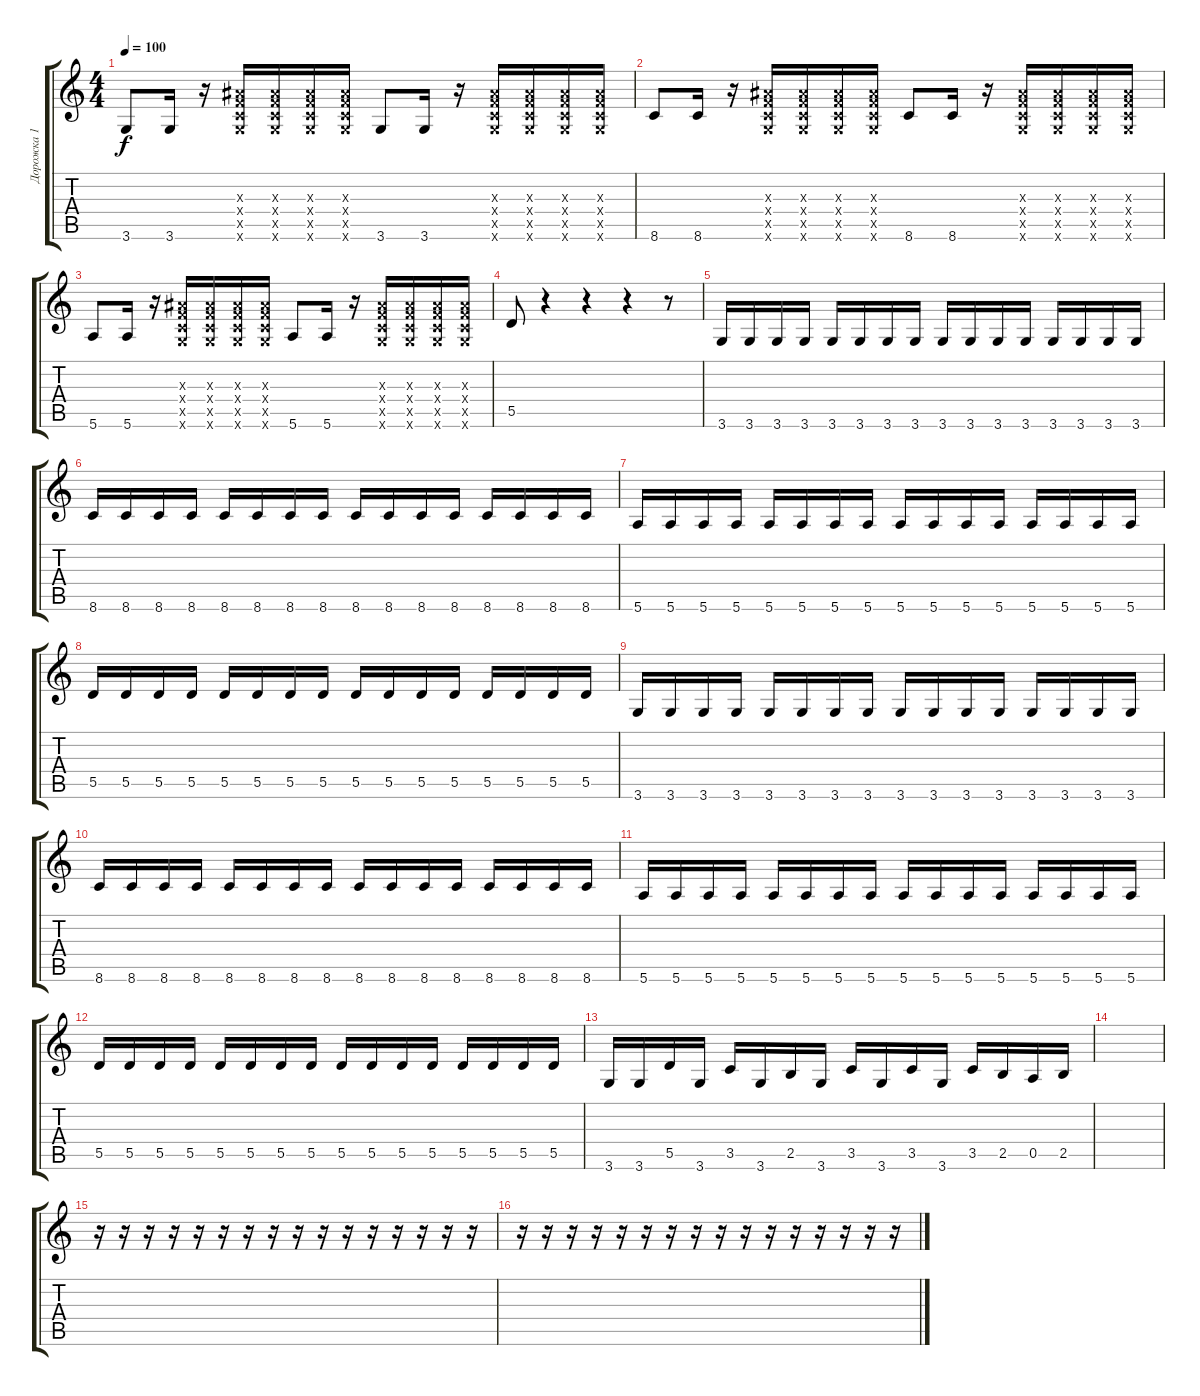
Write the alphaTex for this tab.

\track ("Дорожка 1" "Дорожка 1") {instrument electricbasspick}
\staff {score tabs}
\tuning (E4 B3 G3 D3 A2 E2) {hide}
\ts (4 4)
\tempo 100
\clef g2
\ks c
3.6.8{dy f} 3.6.16 r.16 (3.3{x} 3.4{x} 3.5{x} 3.6{x}).16 (3.3{x} 3.4{x} 3.5{x} 3.6{x}).16 (3.3{x} 3.4{x} 3.5{x} 3.6{x}).16 (3.3{x} 3.4{x} 3.5{x} 3.6{x}).16 3.6.8 3.6.16 r.16 (3.3{x} 3.4{x} 3.5{x} 3.6{x}).16 (3.3{x} 3.4{x} 3.5{x} 3.6{x}).16 (3.3{x} 3.4{x} 3.5{x} 3.6{x}).16 (3.3{x} 3.4{x} 3.5{x} 3.6{x}).16 |
8.6.8 8.6.16 r.16 (3.3{x} 3.4{x} 3.5{x} 3.6{x}).16 (3.3{x} 3.4{x} 3.5{x} 3.6{x}).16 (3.3{x} 3.4{x} 3.5{x} 3.6{x}).16 (3.3{x} 3.4{x} 3.5{x} 3.6{x}).16 8.6.8 8.6.16 r.16 (3.3{x} 3.4{x} 3.5{x} 3.6{x}).16 (3.3{x} 3.4{x} 3.5{x} 3.6{x}).16 (3.3{x} 3.4{x} 3.5{x} 3.6{x}).16 (3.3{x} 3.4{x} 3.5{x} 3.6{x}).16 |
5.6.8 5.6.16 r.16 (3.3{x} 3.4{x} 3.5{x} 3.6{x}).16 (3.3{x} 3.4{x} 3.5{x} 3.6{x}).16 (3.3{x} 3.4{x} 3.5{x} 3.6{x}).16 (3.3{x} 3.4{x} 3.5{x} 3.6{x}).16 5.6.8 5.6.16 r.16 (3.3{x} 3.4{x} 3.5{x} 3.6{x}).16 (3.3{x} 3.4{x} 3.5{x} 3.6{x}).16 (3.3{x} 3.4{x} 3.5{x} 3.6{x}).16 (3.3{x} 3.4{x} 3.5{x} 3.6{x}).16 |
5.5.8 r.4 r.4 r.4 r.8 |
3.6.16 3.6.16 3.6.16 3.6.16 3.6.16 3.6.16 3.6.16 3.6.16 3.6.16 3.6.16 3.6.16 3.6.16 3.6.16 3.6.16 3.6.16 3.6.16 |
8.6.16 8.6.16 8.6.16 8.6.16 8.6.16 8.6.16 8.6.16 8.6.16 8.6.16 8.6.16 8.6.16 8.6.16 8.6.16 8.6.16 8.6.16 8.6.16 |
5.6.16 5.6.16 5.6.16 5.6.16 5.6.16 5.6.16 5.6.16 5.6.16 5.6.16 5.6.16 5.6.16 5.6.16 5.6.16 5.6.16 5.6.16 5.6.16 |
5.5.16 5.5.16 5.5.16 5.5.16 5.5.16 5.5.16 5.5.16 5.5.16 5.5.16 5.5.16 5.5.16 5.5.16 5.5.16 5.5.16 5.5.16 5.5.16 |
3.6.16 3.6.16 3.6.16 3.6.16 3.6.16 3.6.16 3.6.16 3.6.16 3.6.16 3.6.16 3.6.16 3.6.16 3.6.16 3.6.16 3.6.16 3.6.16 |
8.6.16 8.6.16 8.6.16 8.6.16 8.6.16 8.6.16 8.6.16 8.6.16 8.6.16 8.6.16 8.6.16 8.6.16 8.6.16 8.6.16 8.6.16 8.6.16 |
5.6.16 5.6.16 5.6.16 5.6.16 5.6.16 5.6.16 5.6.16 5.6.16 5.6.16 5.6.16 5.6.16 5.6.16 5.6.16 5.6.16 5.6.16 5.6.16 |
5.5.16 5.5.16 5.5.16 5.5.16 5.5.16 5.5.16 5.5.16 5.5.16 5.5.16 5.5.16 5.5.16 5.5.16 5.5.16 5.5.16 5.5.16 5.5.16 |
3.6.16 3.6.16 5.5.16 3.6.16 3.5.16 3.6.16 2.5.16 3.6.16 3.5.16 3.6.16 3.5.16 3.6.16 3.5.16 2.5.16 0.5.16 2.5.16 |
|
r.16 r.16 r.16 r.16 r.16 r.16 r.16 r.16 r.16 r.16 r.16 r.16 r.16 r.16 r.16 r.16 |
r.16 r.16 r.16 r.16 r.16 r.16 r.16 r.16 r.16 r.16 r.16 r.16 r.16 r.16 r.16 r.16
